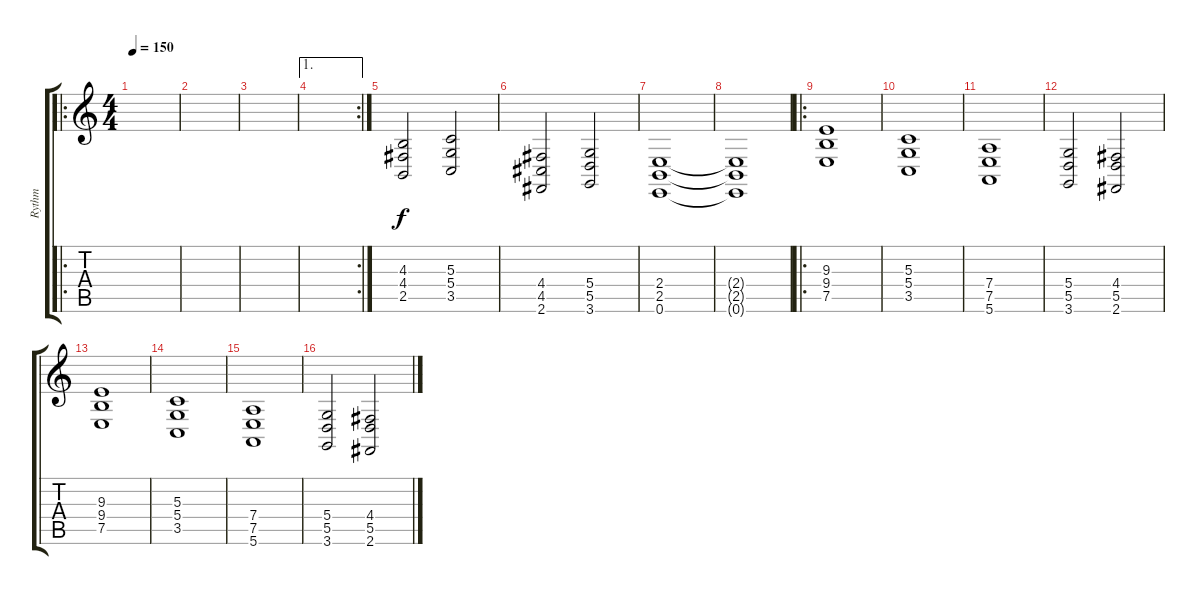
\track ("Rythm" "Rythm") {instrument lead1square}
\staff {score tabs}
\tuning (E4 B3 G3 D3 A2 E2) {hide}
\ro
\ts (4 4)
\tempo 150
\clef g2
\ks c
|
|
|
\ae 1
\rc 2
|
(4.3 4.4 2.5).2 (5.3 5.4 3.5).2 |
(4.4 4.5 2.6).2 (5.4 5.5 3.6).2 |
(2.4 2.5 0.6).1 |
(2.4{t} 2.5{t} 0.6{t}).1 |
\ro
(9.3 9.4 7.5).1 |
(5.3 5.4 3.5).1 |
(7.4 7.5 5.6).1 |
(5.4 5.5 3.6).2 (4.4 5.5 2.6).2 |
(9.3 9.4 7.5).1 |
(5.3 5.4 3.5).1 |
(7.4 7.5 5.6).1 |
(5.4 5.5 3.6).2 (4.4 5.5 2.6).2
